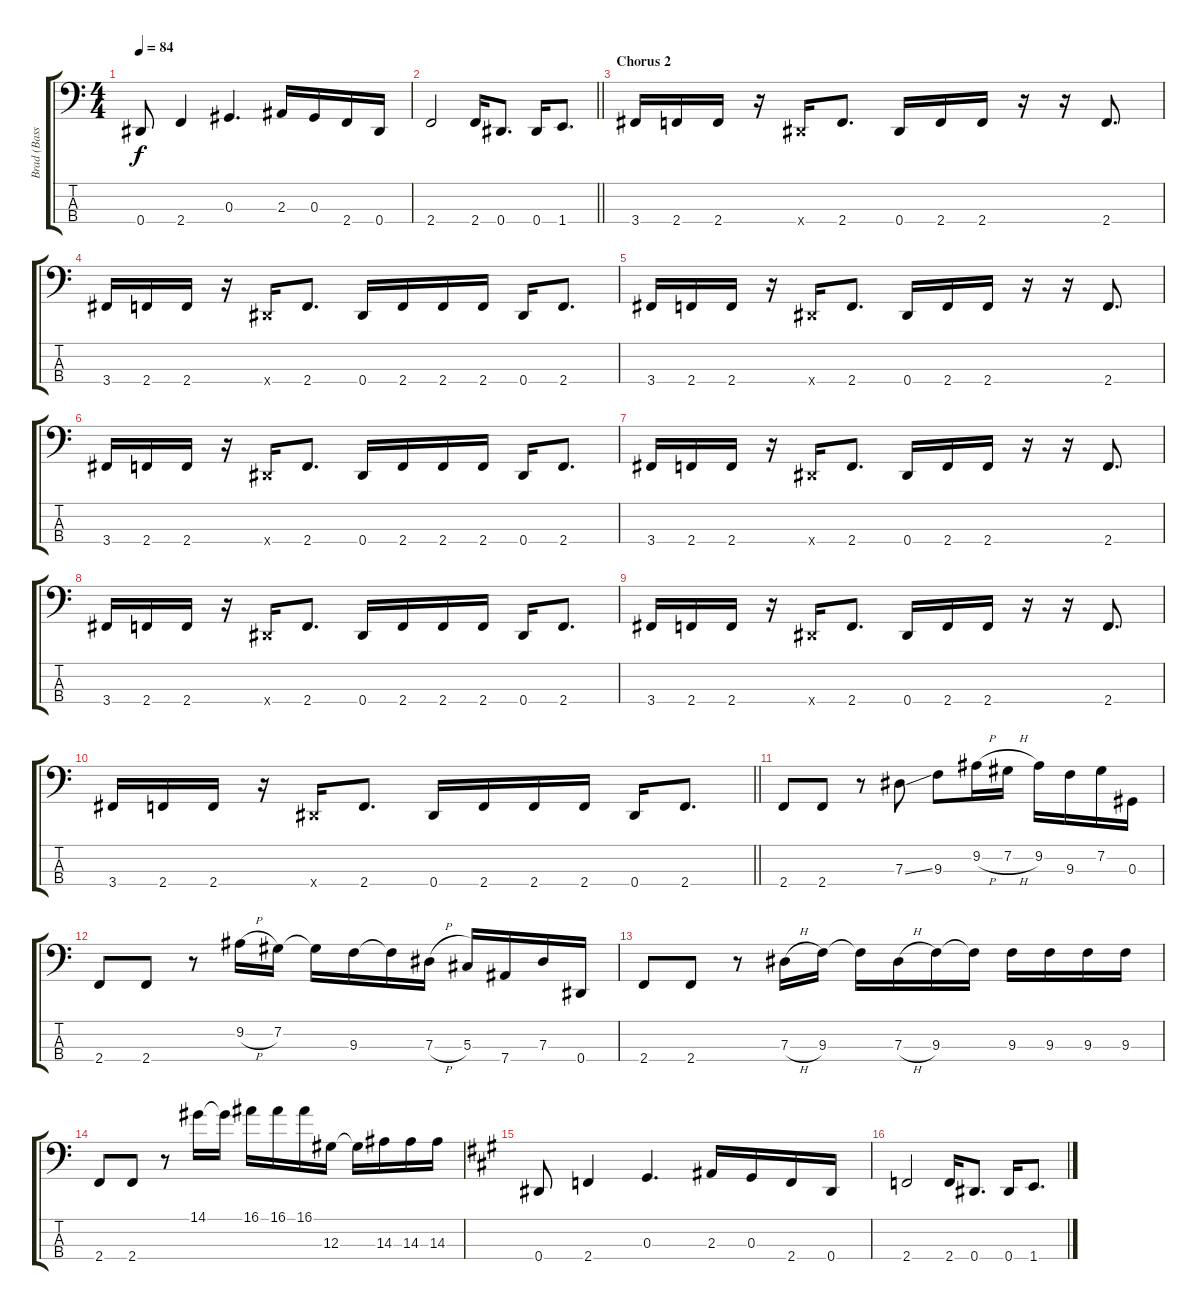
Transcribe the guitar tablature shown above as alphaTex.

\track ("Brad (Bass)" "Brad (Bass") {instrument electricbasspick}
\staff {score tabs}
\tuning (Gb2 Db2 Ab1 Eb1) {hide}
\ts (4 4)
\tempo 84
\clef f4
\ks c
0.4.8{dy f} 2.4.4 0.3.4{d} 2.3.16 0.3.16 2.4.16 0.4.16 |
\barLineRight lightlight
2.4.2 2.4.16 0.4.8{d} 0.4.16 1.4.8{d} |
\section ("" "Chorus 2")
3.4.16 2.4.16 2.4.16 r.16 0.4{x}.16 2.4.8{d} 0.4.16 2.4.16 2.4.16 r.16 r.16 2.4.8{d} |
3.4.16 2.4.16 2.4.16 r.16 0.4{x}.16 2.4.8{d} 0.4.16 2.4.16 2.4.16 2.4.16 0.4.16 2.4.8{d} |
3.4.16 2.4.16 2.4.16 r.16 0.4{x}.16 2.4.8{d} 0.4.16 2.4.16 2.4.16 r.16 r.16 2.4.8{d} |
3.4.16 2.4.16 2.4.16 r.16 0.4{x}.16 2.4.8{d} 0.4.16 2.4.16 2.4.16 2.4.16 0.4.16 2.4.8{d} |
3.4.16 2.4.16 2.4.16 r.16 0.4{x}.16 2.4.8{d} 0.4.16 2.4.16 2.4.16 r.16 r.16 2.4.8{d} |
3.4.16 2.4.16 2.4.16 r.16 0.4{x}.16 2.4.8{d} 0.4.16 2.4.16 2.4.16 2.4.16 0.4.16 2.4.8{d} |
3.4.16 2.4.16 2.4.16 r.16 0.4{x}.16 2.4.8{d} 0.4.16 2.4.16 2.4.16 r.16 r.16 2.4.8{d} |
\barLineRight lightlight
3.4.16 2.4.16 2.4.16 r.16 0.4{x}.16 2.4.8{d} 0.4.16 2.4.16 2.4.16 2.4.16 0.4.16 2.4.8{d} |
2.4.8 2.4.8 r.8 7.3{ss}.8 9.3.8 9.2{h}.16 7.2{h}.16 9.2.16 9.3.16 7.2.16 0.3.16 |
2.4.8 2.4.8 r.8 9.2{h}.16 7.2.16 7.2{t}.16 9.3.16 9.3{t}.16 7.3{h}.16 5.3.16 7.4.16 7.3.16 0.4.16 |
2.4.8 2.4.8 r.8 7.3{h}.16 9.3.16 9.3{t}.16 7.3{h}.16 9.3.16 9.3{t}.16 9.3.16 9.3.16 9.3.16 9.3.16 |
2.4.8 2.4.8 r.8 14.1.16 14.1{t}.16 16.1.16 16.1.16 16.1.16 12.3.16 12.3{t}.16 14.3.16 14.3.16 14.3.16 |
\ks a
0.4.8 2.4.4 0.3.4{d} 2.3.16 0.3.16 2.4.16 0.4.16 |
2.4.2 2.4.16 0.4.8{d} 0.4.16 1.4.8{d}
